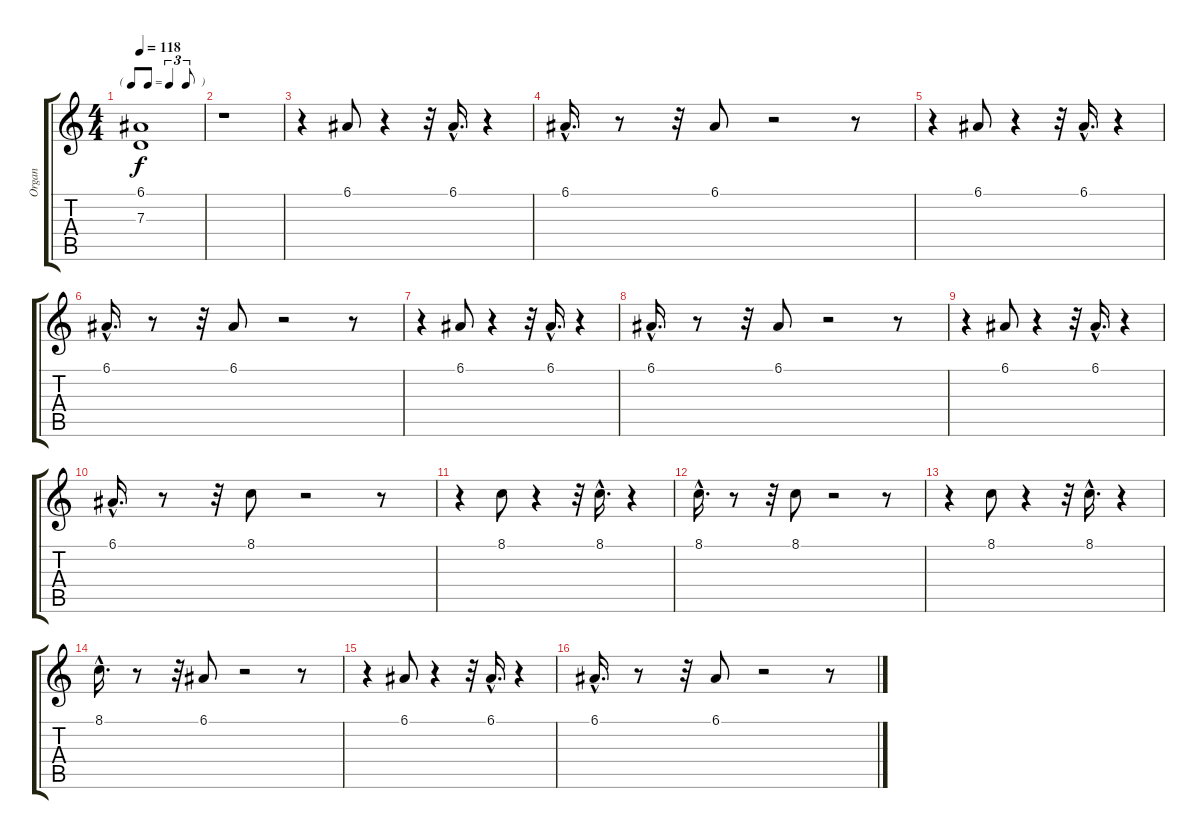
\track ("Organ" "Organ") {instrument percussiveorgan}
\staff {score tabs}
\tuning (E4 B3 G3 D3 A2 E2) {hide}
\ts (4 4)
\tf triplet8th
\tempo 118
\clef g2
\ks c
(6.1 7.3).1{dy f} |
r.1 |
r.4 6.1.8 r.4 r.32 6.1{hac}.16{d} r.4 |
6.1{hac}.16{d} r.8 r.32 6.1.8 r.2 r.8 |
r.4 6.1.8 r.4 r.32 6.1{hac}.16{d} r.4 |
6.1{hac}.16{d} r.8 r.32 6.1.8 r.2 r.8 |
r.4 6.1.8 r.4 r.32 6.1{hac}.16{d} r.4 |
6.1{hac}.16{d} r.8 r.32 6.1.8 r.2 r.8 |
r.4 6.1.8 r.4 r.32 6.1{hac}.16{d} r.4 |
6.1{hac}.16{d} r.8 r.32 8.1.8 r.2 r.8 |
r.4 8.1.8 r.4 r.32 8.1{hac}.16{d} r.4 |
8.1{hac}.16{d} r.8 r.32 8.1.8 r.2 r.8 |
r.4 8.1.8 r.4 r.32 8.1{hac}.16{d} r.4 |
8.1{hac}.16{d} r.8 r.32 6.1.8 r.2 r.8 |
r.4 6.1.8 r.4 r.32 6.1{hac}.16{d} r.4 |
6.1{hac}.16{d} r.8 r.32 6.1.8 r.2 r.8
